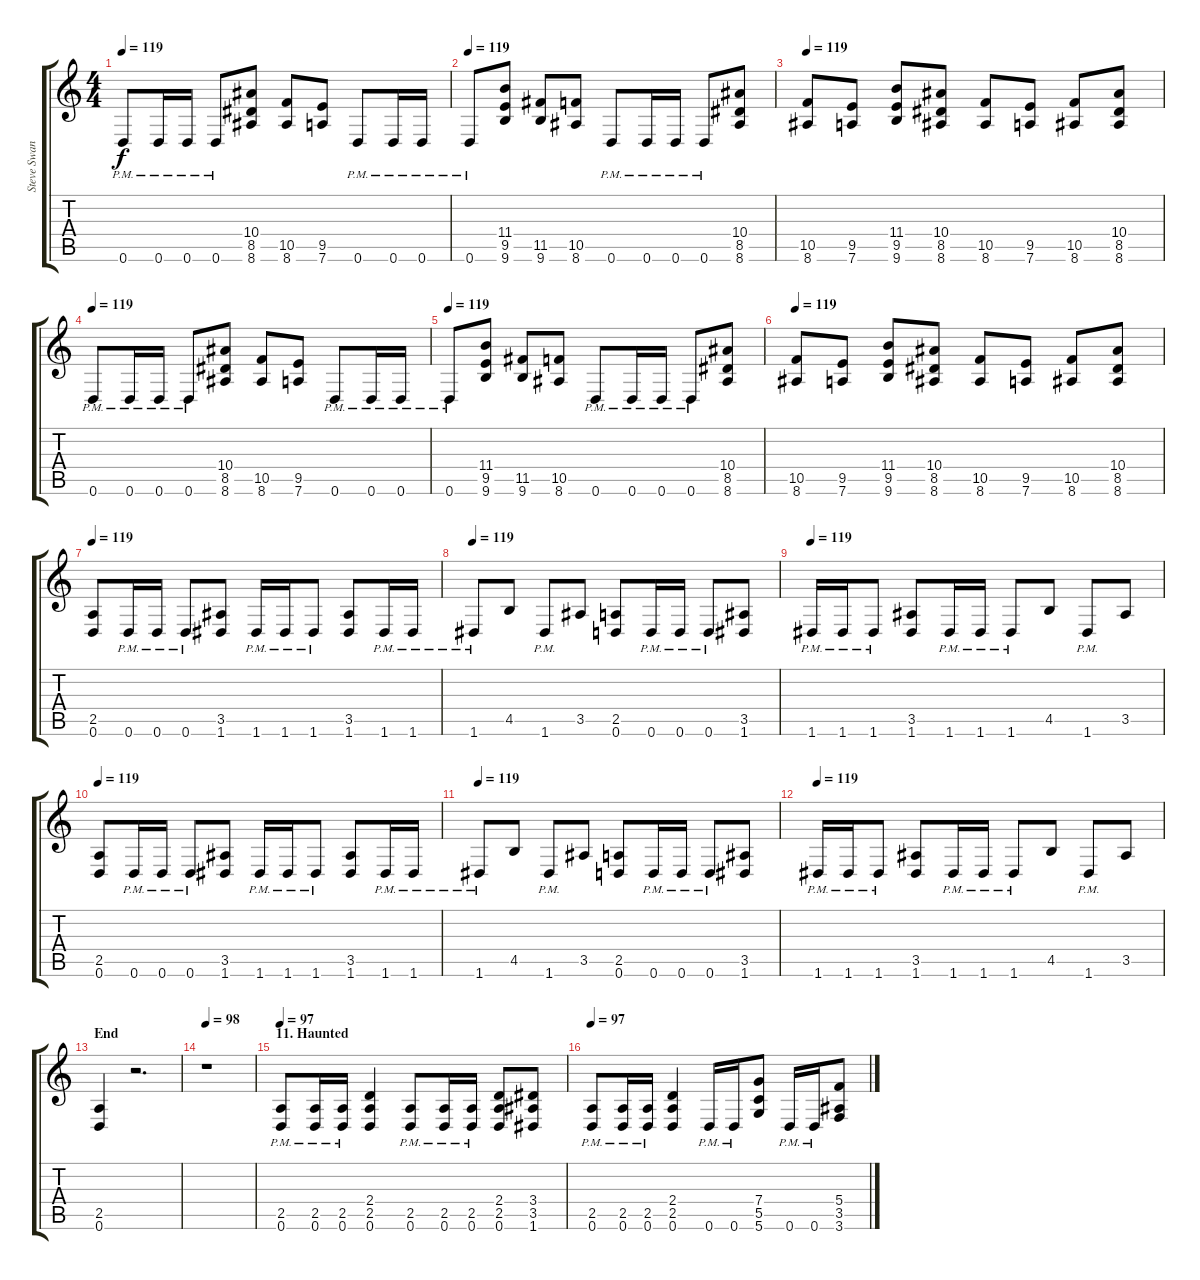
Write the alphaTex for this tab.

\track ("Steve Swanson (Rythm Guitar + Solo)" "Steve Swan") {instrument overdrivenguitar}
\staff {score tabs}
\tuning (D4 A3 F3 C3 G2 D2) {hide}
\ts (4 4)
\tempo 119
\clef g2
\ks c
0.6{pm}.8{dy f} 0.6{pm}.16 0.6{pm}.16 0.6{pm}.8 (10.4 8.5 8.6).8 (10.5 8.6).8 (9.5 7.6).8 0.6{pm}.8 0.6{pm}.16 0.6{pm}.16 |
\tempo 119
0.6{pm}.8 (11.4 9.5 9.6).8 (11.5 9.6).8 (10.5 8.6).8 0.6{pm}.8 0.6{pm}.16 0.6{pm}.16 0.6{pm}.8 (10.4 8.5 8.6).8 |
\tempo 119
(10.5 8.6).8 (9.5 7.6).8 (11.4 9.5 9.6).8 (10.4 8.5 8.6).8 (10.5 8.6).8 (9.5 7.6).8 (10.5 8.6).8 (10.4 8.5 8.6).8 |
\tempo 119
0.6{pm}.8 0.6{pm}.16 0.6{pm}.16 0.6{pm}.8 (10.4 8.5 8.6).8 (10.5 8.6).8 (9.5 7.6).8 0.6{pm}.8 0.6{pm}.16 0.6{pm}.16 |
\tempo 119
0.6{pm}.8 (11.4 9.5 9.6).8 (11.5 9.6).8 (10.5 8.6).8 0.6{pm}.8 0.6{pm}.16 0.6{pm}.16 0.6{pm}.8 (10.4 8.5 8.6).8 |
\tempo 119
(10.5 8.6).8 (9.5 7.6).8 (11.4 9.5 9.6).8 (10.4 8.5 8.6).8 (10.5 8.6).8 (9.5 7.6).8 (10.5 8.6).8 (10.4 8.5 8.6).8 |
\tempo 119
(2.5 0.6).8 0.6{pm}.16 0.6{pm}.16 0.6{pm}.8 (3.5 1.6).8 1.6{pm}.16 1.6{pm}.16 1.6{pm}.8 (3.5 1.6).8 1.6{pm}.16 1.6{pm}.16 |
\tempo 119
1.6{pm}.8 4.5.8 1.6{pm}.8 3.5.8 (2.5 0.6).8 0.6{pm}.16 0.6{pm}.16 0.6{pm}.8 (3.5 1.6).8 |
\tempo 119
1.6{pm}.16 1.6{pm}.16 1.6{pm}.8 (3.5 1.6).8 1.6{pm}.16 1.6{pm}.16 1.6{pm}.8 4.5.8 1.6{pm}.8 3.5.8 |
\tempo 119
(2.5 0.6).8 0.6{pm}.16 0.6{pm}.16 0.6{pm}.8 (3.5 1.6).8 1.6{pm}.16 1.6{pm}.16 1.6{pm}.8 (3.5 1.6).8 1.6{pm}.16 1.6{pm}.16 |
\tempo 119
1.6{pm}.8 4.5.8 1.6{pm}.8 3.5.8 (2.5 0.6).8 0.6{pm}.16 0.6{pm}.16 0.6{pm}.8 (3.5 1.6).8 |
\tempo 119
1.6{pm}.16 1.6{pm}.16 1.6{pm}.8 (3.5 1.6).8 1.6{pm}.16 1.6{pm}.16 1.6{pm}.8 4.5.8 1.6{pm}.8 3.5.8 |
\section ("" "End")
(2.5 0.6).4 r.2{d} |
\tempo 98
r.1 |
\section ("" "11. Haunted")
\tempo 97
(2.5{pm} 0.6{pm}).8 (2.5{pm} 0.6{pm}).16 (2.5{pm} 0.6{pm}).16 (2.4 2.5 0.6).4 (2.5{pm} 0.6{pm}).8 (2.5{pm} 0.6{pm}).16 (2.5{pm} 0.6{pm}).16 (2.4 2.5 0.6).8 (3.4 3.5 1.6).8 |
\tempo 97
(2.5{pm} 0.6{pm}).8 (2.5{pm} 0.6{pm}).16 (2.5{pm} 0.6{pm}).16 (2.4 2.5 0.6).4 0.6{pm}.16 0.6{pm}.16 (7.4 5.5 5.6).8 0.6{pm}.16 0.6{pm}.16 (5.4 3.5 3.6).8
